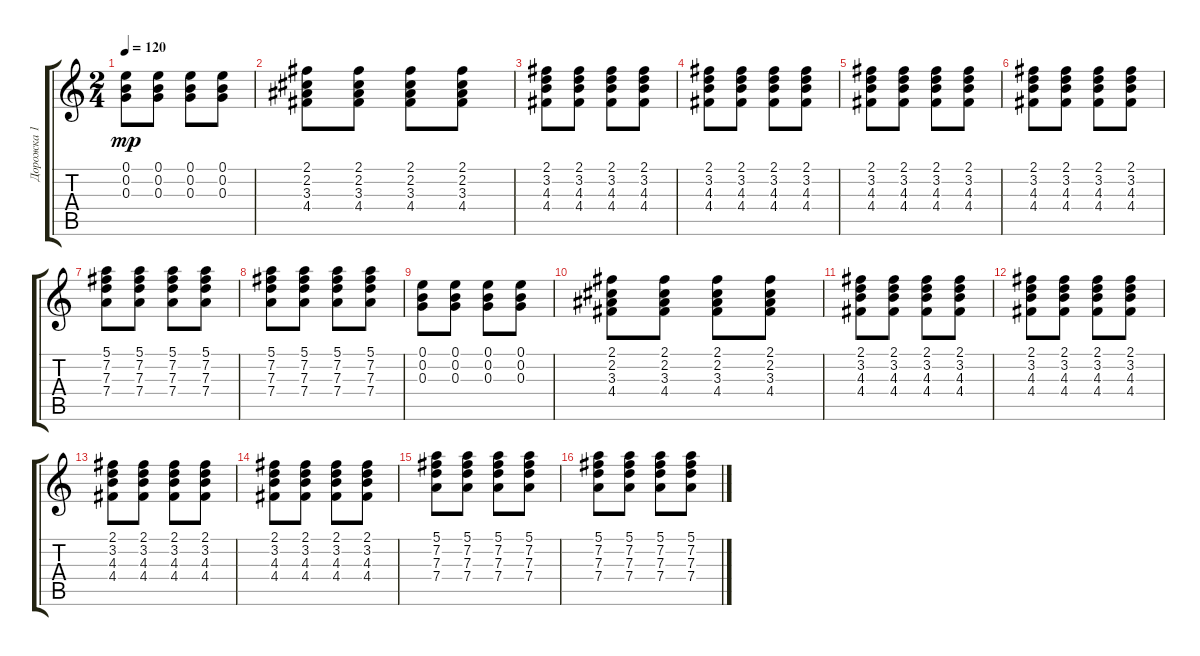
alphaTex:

\track ("Дорожка 1" "Дорожка 1") {instrument acousticguitarnylon}
\staff {score tabs}
\tuning (E4 B3 G3 D3 A2 E2) {hide}
\ts (2 4)
\tempo 120
\clef g2
\ks c
(0.1 0.2 0.3).8{dy mp} (0.1 0.2 0.3).8 (0.1 0.2 0.3).8 (0.1 0.2 0.3).8 |
(2.1 2.2 3.3 4.4).8 (2.1 2.2 3.3 4.4).8 (2.1 2.2 3.3 4.4).8 (2.1 2.2 3.3 4.4).8 |
(2.1 3.2 4.3 4.4).8 (2.1 3.2 4.3 4.4).8 (2.1 3.2 4.3 4.4).8 (2.1 3.2 4.3 4.4).8 |
(2.1 3.2 4.3 4.4).8 (2.1 3.2 4.3 4.4).8 (2.1 3.2 4.3 4.4).8 (2.1 3.2 4.3 4.4).8 |
(2.1 3.2 4.3 4.4).8 (2.1 3.2 4.3 4.4).8 (2.1 3.2 4.3 4.4).8 (2.1 3.2 4.3 4.4).8 |
(2.1 3.2 4.3 4.4).8 (2.1 3.2 4.3 4.4).8 (2.1 3.2 4.3 4.4).8 (2.1 3.2 4.3 4.4).8 |
(5.1 7.2 7.3 7.4).8 (5.1 7.2 7.3 7.4).8 (5.1 7.2 7.3 7.4).8 (5.1 7.2 7.3 7.4).8 |
(5.1 7.2 7.3 7.4).8 (5.1 7.2 7.3 7.4).8 (5.1 7.2 7.3 7.4).8 (5.1 7.2 7.3 7.4).8 |
(0.1 0.2 0.3).8 (0.1 0.2 0.3).8 (0.1 0.2 0.3).8 (0.1 0.2 0.3).8 |
(2.1 2.2 3.3 4.4).8 (2.1 2.2 3.3 4.4).8 (2.1 2.2 3.3 4.4).8 (2.1 2.2 3.3 4.4).8 |
(2.1 3.2 4.3 4.4).8 (2.1 3.2 4.3 4.4).8 (2.1 3.2 4.3 4.4).8 (2.1 3.2 4.3 4.4).8 |
(2.1 3.2 4.3 4.4).8 (2.1 3.2 4.3 4.4).8 (2.1 3.2 4.3 4.4).8 (2.1 3.2 4.3 4.4).8 |
(2.1 3.2 4.3 4.4).8 (2.1 3.2 4.3 4.4).8 (2.1 3.2 4.3 4.4).8 (2.1 3.2 4.3 4.4).8 |
(2.1 3.2 4.3 4.4).8 (2.1 3.2 4.3 4.4).8 (2.1 3.2 4.3 4.4).8 (2.1 3.2 4.3 4.4).8 |
(5.1 7.2 7.3 7.4).8 (5.1 7.2 7.3 7.4).8 (5.1 7.2 7.3 7.4).8 (5.1 7.2 7.3 7.4).8 |
(5.1 7.2 7.3 7.4).8 (5.1 7.2 7.3 7.4).8 (5.1 7.2 7.3 7.4).8 (5.1 7.2 7.3 7.4).8
